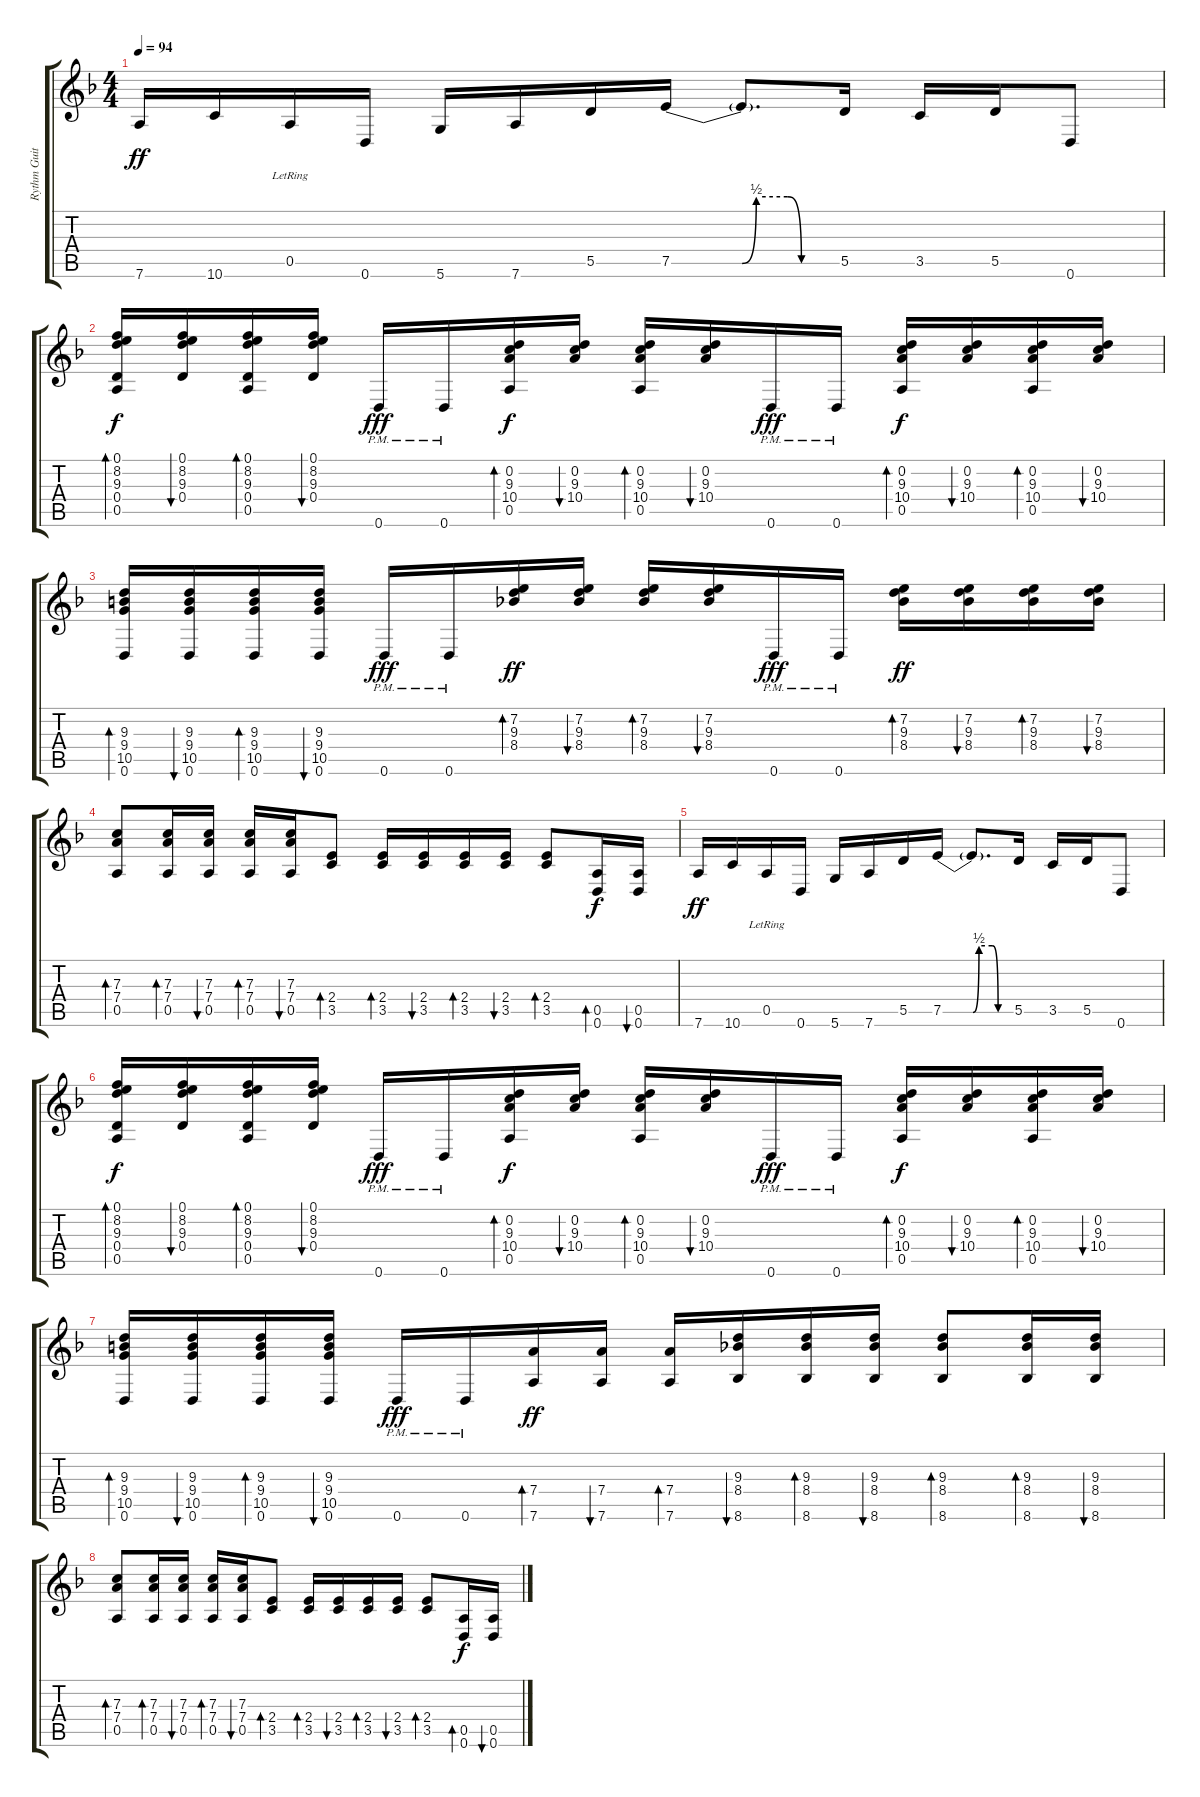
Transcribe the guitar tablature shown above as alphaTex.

\track ("Rythm Guitar 1" "Rythm Guit") {instrument distortionguitar}
\staff {score tabs}
\tuning (E4 A3 F3 D3 A2 D2) {hide}
\ts (4 4)
\tempo 94
\clef g2
\ks dminor
7.6.16{dy ff} 10.6.16 0.5{lr}.16 0.6.16 5.6.16 7.6.16 5.5.16 7.5{be (custom 0 0 25 0 30 2 41 2 46 0 60 0)}.16 7.5{t}.8{d} 5.5.16 3.5.16 5.5.16 0.6.8 |
(0.1 8.2 9.3 0.4 0.5).16{bd 30 dy f} (0.1 8.2 9.3 0.4).16{bu 30} (0.1 8.2 9.3 0.4 0.5).16{bd 30} (0.1 8.2 9.3 0.4).16{bu 30} 0.6{pm}.16{dy fff} 0.6{pm}.16 (0.2 9.3 10.4 0.5).16{bd 30 dy f} (0.2 9.3 10.4).16{bu 30} (0.2 9.3 10.4 0.5).16{bd 30} (0.2 9.3 10.4).16{bu 30} 0.6{pm}.16{dy fff} 0.6{pm}.16 (0.2 9.3 10.4 0.5).16{bd 30 dy f} (0.2 9.3 10.4).16{bu 30} (0.2 9.3 10.4 0.5).16{bd 30} (0.2 9.3 10.4).16{bu 30} |
(9.3 9.4 10.5 0.6).16{bd 30} (9.3 9.4 10.5 0.6).16{bu 30} (9.3 9.4 10.5 0.6).16{bd 30} (9.3 9.4 10.5 0.6).16{bu 30} 0.6{pm}.16{dy fff} 0.6{pm}.16 (7.2 9.3 8.4).16{bd 30 dy ff} (7.2 9.3 8.4).16{bu 30} (7.2 9.3 8.4).16{bd 30} (7.2 9.3 8.4).16{bu 30} 0.6{pm}.16{dy fff} 0.6{pm}.16 (7.2 9.3 8.4).16{bd 30 dy ff} (7.2 9.3 8.4).16{bu 30} (7.2 9.3 8.4).16{bd 30} (7.2 9.3 8.4).16{bu 30} |
(7.3 7.4 0.5).8{bd 30} (7.3 7.4 0.5).16{bd 30} (7.3 7.4 0.5).16{bu 30} (7.3 7.4 0.5).16{bd 30} (7.3 7.4 0.5).16{bu 30} (2.4 3.5).8{bd 30} (2.4 3.5).16{bd 30} (2.4 3.5).16{bu 30} (2.4 3.5).16{bd 30} (2.4 3.5).16{bu 30} (2.4 3.5).8{bd 30} (0.5 0.6).16{bd 30 dy f} (0.5 0.6).16{bu 30} |
7.6.16{dy ff} 10.6.16 0.5{lr}.16 0.6.16 5.6.16 7.6.16 5.5.16 7.5{be (custom 0 0 25 0 30 2 41 2 46 0 60 0)}.16 7.5{t}.8{d} 5.5.16 3.5.16 5.5.16 0.6.8 |
(0.1 8.2 9.3 0.4 0.5).16{bd 30 dy f} (0.1 8.2 9.3 0.4).16{bu 30} (0.1 8.2 9.3 0.4 0.5).16{bd 30} (0.1 8.2 9.3 0.4).16{bu 30} 0.6{pm}.16{dy fff} 0.6{pm}.16 (0.2 9.3 10.4 0.5).16{bd 30 dy f} (0.2 9.3 10.4).16{bu 30} (0.2 9.3 10.4 0.5).16{bd 30} (0.2 9.3 10.4).16{bu 30} 0.6{pm}.16{dy fff} 0.6{pm}.16 (0.2 9.3 10.4 0.5).16{bd 30 dy f} (0.2 9.3 10.4).16{bu 30} (0.2 9.3 10.4 0.5).16{bd 30} (0.2 9.3 10.4).16{bu 30} |
(9.3 9.4 10.5 0.6).16{bd 30} (9.3 9.4 10.5 0.6).16{bu 30} (9.3 9.4 10.5 0.6).16{bd 30} (9.3 9.4 10.5 0.6).16{bu 30} 0.6{pm}.16{dy fff} 0.6{pm}.16 (7.4 7.6).16{bd 30 dy ff} (7.4 7.6).16{bu 30} (7.4 7.6).16{bd 30} (9.3 8.4 8.6).16{bu 30} (9.3 8.4 8.6).16{bd 30} (9.3 8.4 8.6).16{bu 30} (9.3 8.4 8.6).8{bd 30} (9.3 8.4 8.6).16{bd 30} (9.3 8.4 8.6).16{bu 30} |
(7.3 7.4 0.5).8{bd 30} (7.3 7.4 0.5).16{bd 30} (7.3 7.4 0.5).16{bu 30} (7.3 7.4 0.5).16{bd 30} (7.3 7.4 0.5).16{bu 30} (2.4 3.5).8{bd 30} (2.4 3.5).16{bd 30} (2.4 3.5).16{bu 30} (2.4 3.5).16{bd 30} (2.4 3.5).16{bu 30} (2.4 3.5).8{bd 30} (0.5 0.6).16{bd 30 dy f} (0.5 0.6).16{bu 30}
